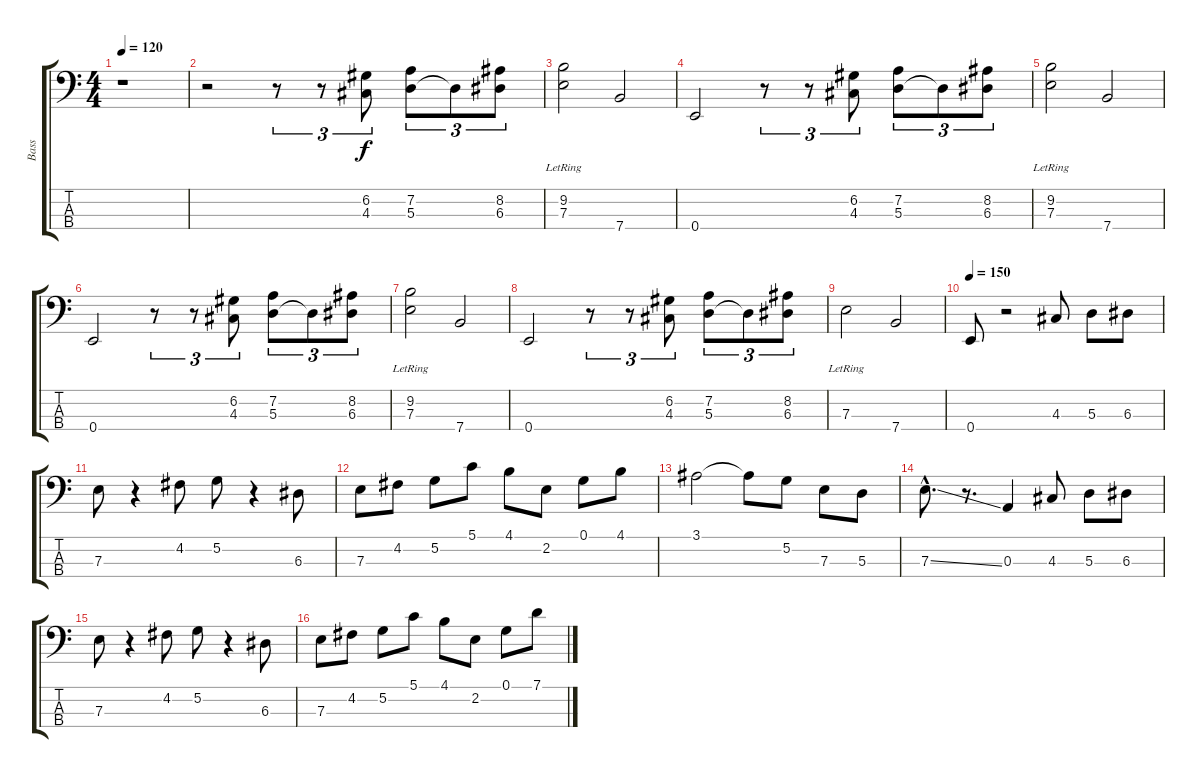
\track ("Bass" "Bass") {instrument electricbasspick}
\staff {score tabs}
\tuning (G2 D2 A1 E1) {hide}
\ts (4 4)
\tempo 120
\clef f4
\ks c
r.1{dy f instrument electricbasspick} |
r.2 r.8{tu (3 2)} r.8{tu (3 2)} (6.2 4.3).8{tu (3 2)} (7.2 5.3).8{tu (3 2)} 5.3{t}.8{tu (3 2)} (8.2 6.3).8{tu (3 2)} |
(9.2 7.3{lr}).2 7.4.2 |
0.4.2 r.8{tu (3 2)} r.8{tu (3 2)} (6.2 4.3).8{tu (3 2)} (7.2 5.3).8{tu (3 2)} 5.3{t}.8{tu (3 2)} (8.2 6.3).8{tu (3 2)} |
(9.2 7.3{lr}).2 7.4.2 |
0.4.2 r.8{tu (3 2)} r.8{tu (3 2)} (6.2 4.3).8{tu (3 2)} (7.2 5.3).8{tu (3 2)} 5.3{t}.8{tu (3 2)} (8.2 6.3).8{tu (3 2)} |
(9.2 7.3{lr}).2 7.4.2 |
0.4.2 r.8{tu (3 2)} r.8{tu (3 2)} (6.2 4.3).8{tu (3 2)} (7.2 5.3).8{tu (3 2)} 5.3{t}.8{tu (3 2)} (8.2 6.3).8{tu (3 2)} |
7.3{lr}.2 7.4.2 |
\tempo 150
0.4.8 r.2 4.3.8 5.3.8 6.3.8 |
7.3.8 r.4 4.2.8 5.2.8 r.4 6.3.8 |
7.3.8 4.2.8 5.2.8 5.1.8 4.1.8 2.2.8 0.1.8 4.1.8 |
3.1.2 3.1{t}.8 5.2.8 7.3.8 5.3.8 |
7.3{ss hac}.8{d} r.8{d} 0.3.4 4.3.8 5.3.8 6.3.8 |
7.3.8 r.4 4.2.8 5.2.8 r.4 6.3.8 |
7.3.8 4.2.8 5.2.8 5.1.8 4.1.8 2.2.8 0.1.8 7.1.8
